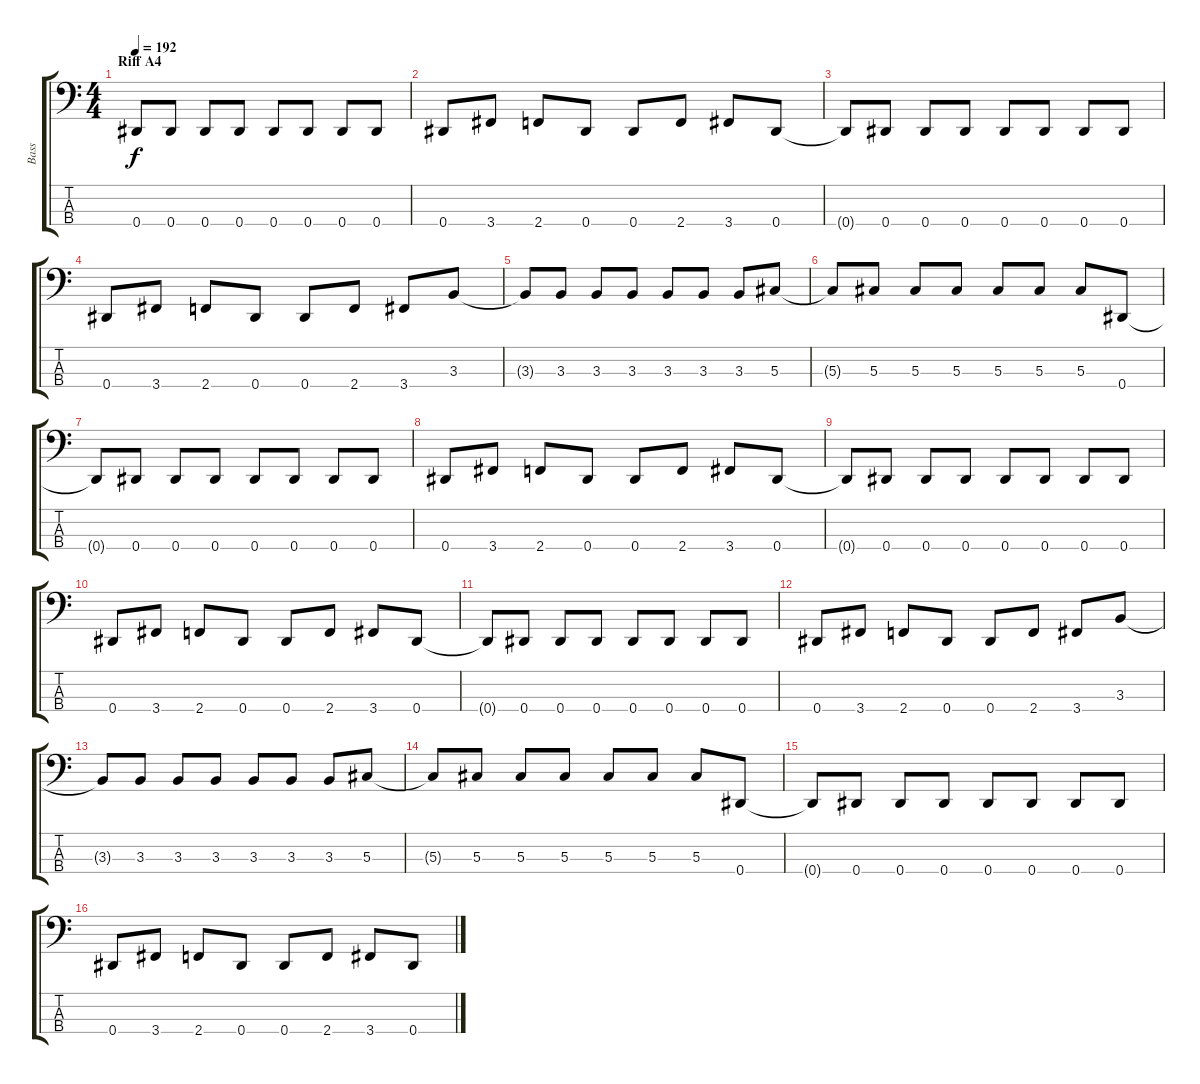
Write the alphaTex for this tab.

\track ("Bass" "Bass") {instrument electricbasspick}
\staff {score tabs}
\tuning (Gb2 Db2 Ab1 Eb1) {hide}
\ts (4 4)
\section ("" "Riff A4")
\tempo 192
\clef f4
\ks c
0.4{t}.8{dy f} 0.4.8 0.4.8 0.4.8 0.4.8 0.4.8 0.4.8 0.4.8 |
0.4.8 3.4.8 2.4.8 0.4.8 0.4.8 2.4.8 3.4.8 0.4.8 |
0.4{t}.8 0.4.8 0.4.8 0.4.8 0.4.8 0.4.8 0.4.8 0.4.8 |
0.4.8 3.4.8 2.4.8 0.4.8 0.4.8 2.4.8 3.4.8 3.3.8 |
3.3{t}.8 3.3.8 3.3.8 3.3.8 3.3.8 3.3.8 3.3.8 5.3.8 |
5.3{t}.8 5.3.8 5.3.8 5.3.8 5.3.8 5.3.8 5.3.8 0.4.8 |
0.4{t}.8 0.4.8 0.4.8 0.4.8 0.4.8 0.4.8 0.4.8 0.4.8 |
0.4.8 3.4.8 2.4.8 0.4.8 0.4.8 2.4.8 3.4.8 0.4.8 |
0.4{t}.8 0.4.8 0.4.8 0.4.8 0.4.8 0.4.8 0.4.8 0.4.8 |
0.4.8 3.4.8 2.4.8 0.4.8 0.4.8 2.4.8 3.4.8 0.4.8 |
0.4{t}.8 0.4.8 0.4.8 0.4.8 0.4.8 0.4.8 0.4.8 0.4.8 |
0.4.8 3.4.8 2.4.8 0.4.8 0.4.8 2.4.8 3.4.8 3.3.8 |
3.3{t}.8 3.3.8 3.3.8 3.3.8 3.3.8 3.3.8 3.3.8 5.3.8 |
5.3{t}.8 5.3.8 5.3.8 5.3.8 5.3.8 5.3.8 5.3.8 0.4.8 |
0.4{t}.8 0.4.8 0.4.8 0.4.8 0.4.8 0.4.8 0.4.8 0.4.8 |
0.4.8 3.4.8 2.4.8 0.4.8 0.4.8 2.4.8 3.4.8 0.4.8
